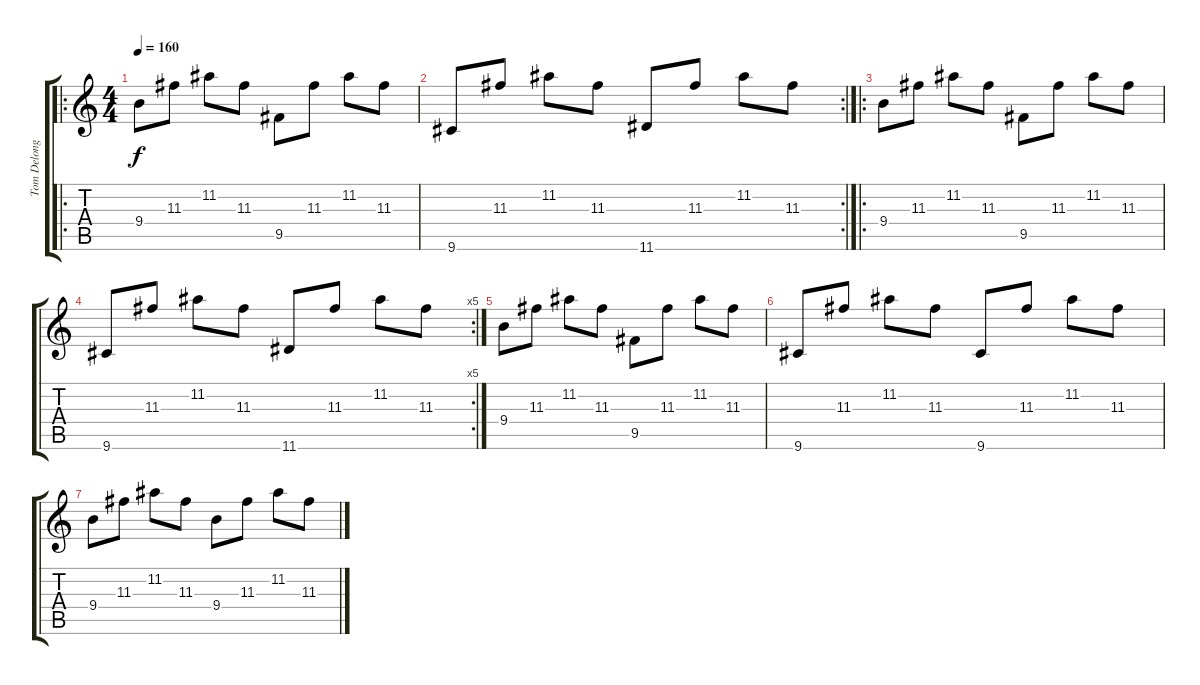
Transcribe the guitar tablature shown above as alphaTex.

\track ("Tom Delong" "Tom Delong") {instrument electricguitarclean}
\staff {score tabs}
\tuning (E4 B3 G3 D3 A2 E2) {hide}
\ro
\ts (4 4)
\tempo 160
\clef g2
\ks c
9.4.8{dy f instrument electricguitarclean} 11.3.8 11.2.8 11.3.8 9.5.8 11.3.8 11.2.8 11.3.8 |
\rc 2
9.6.8 11.3.8 11.2.8 11.3.8 11.6.8 11.3.8 11.2.8 11.3.8 |
\ro
9.4.8 11.3.8 11.2.8 11.3.8 9.5.8 11.3.8 11.2.8 11.3.8 |
\rc 5
9.6.8 11.3.8 11.2.8 11.3.8 11.6.8 11.3.8 11.2.8 11.3.8 |
9.4.8 11.3.8 11.2.8 11.3.8 9.5.8 11.3.8 11.2.8 11.3.8 |
9.6.8 11.3.8 11.2.8 11.3.8 9.6.8 11.3.8 11.2.8 11.3.8 |
9.4.8 11.3.8 11.2.8 11.3.8 9.4.8 11.3.8 11.2.8 11.3.8
